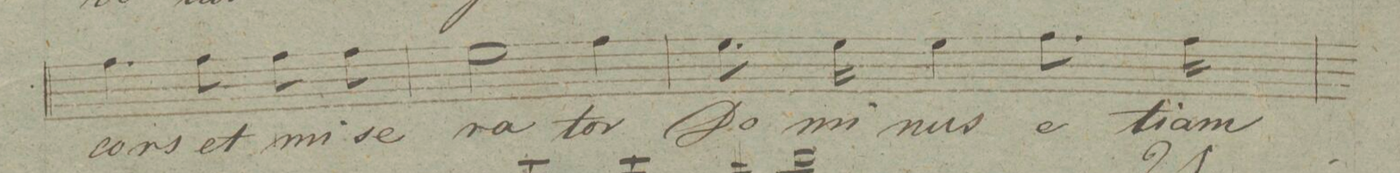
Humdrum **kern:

**kern	**text	**dynam
*I"Alto.	*	*
*clefC3	*	*
*k[f#]	*	*
*M3/4	*	*
4.g\	-cors	.
8g\	et	.
8g\	mi-	.
8g\	-se-	.
=33	=33	=33
2f#\	-ra-	.
4g\	-tor	.
=34	=34	=34
8.f#\	Do-	.
16f#\	-mi-	.
4f#\	-nus	.
8.g\	e-	.
16g\	-tiam	.
=35	=35	=35
*-	*-	*-
